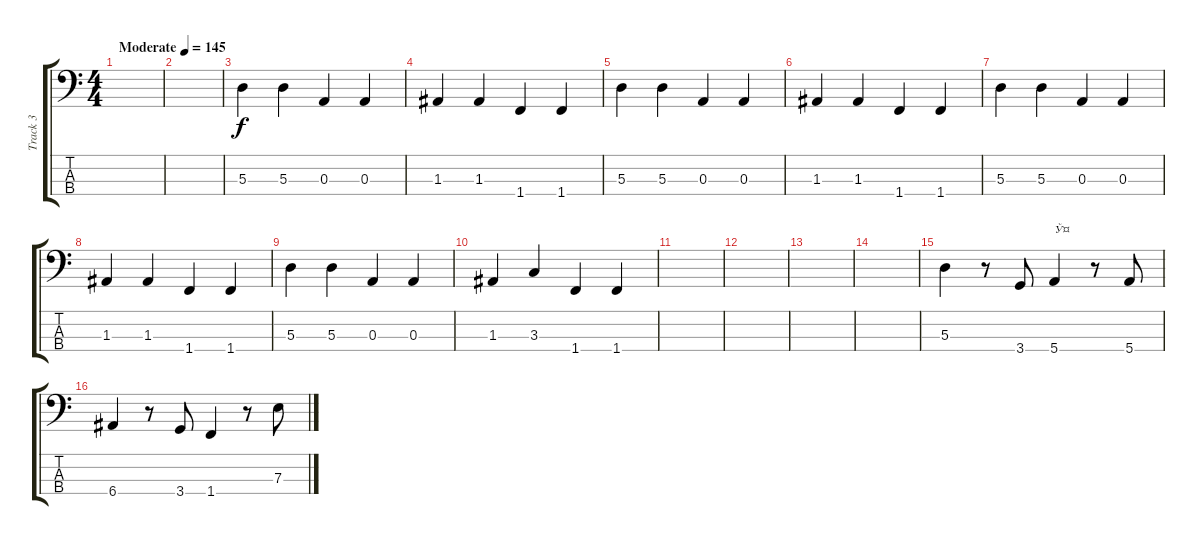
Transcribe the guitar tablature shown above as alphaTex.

\track ("Track 3" "Track 3") {instrument electricbassfinger}
\staff {score tabs}
\tuning (G2 D2 A1 E1) {hide}
\ts (4 4)
\tempo (145 "Moderate")
\clef f4
\ks c
|
|
5.3.4 5.3.4 0.3.4 0.3.4 |
1.3.4 1.3.4 1.4.4 1.4.4 |
5.3.4 5.3.4 0.3.4 0.3.4 |
1.3.4 1.3.4 1.4.4 1.4.4 |
5.3.4 5.3.4 0.3.4 0.3.4 |
1.3.4 1.3.4 1.4.4 1.4.4 |
5.3.4 5.3.4 0.3.4 0.3.4 |
1.3.4 3.3.4 1.4.4 1.4.4 |
|
|
|
|
5.3.4 r.8 3.4.8 5.4.4{txt "Ў¤"} r.8 5.4.8 |
6.4.4 r.8 3.4.8 1.4.4 r.8 7.3.8
